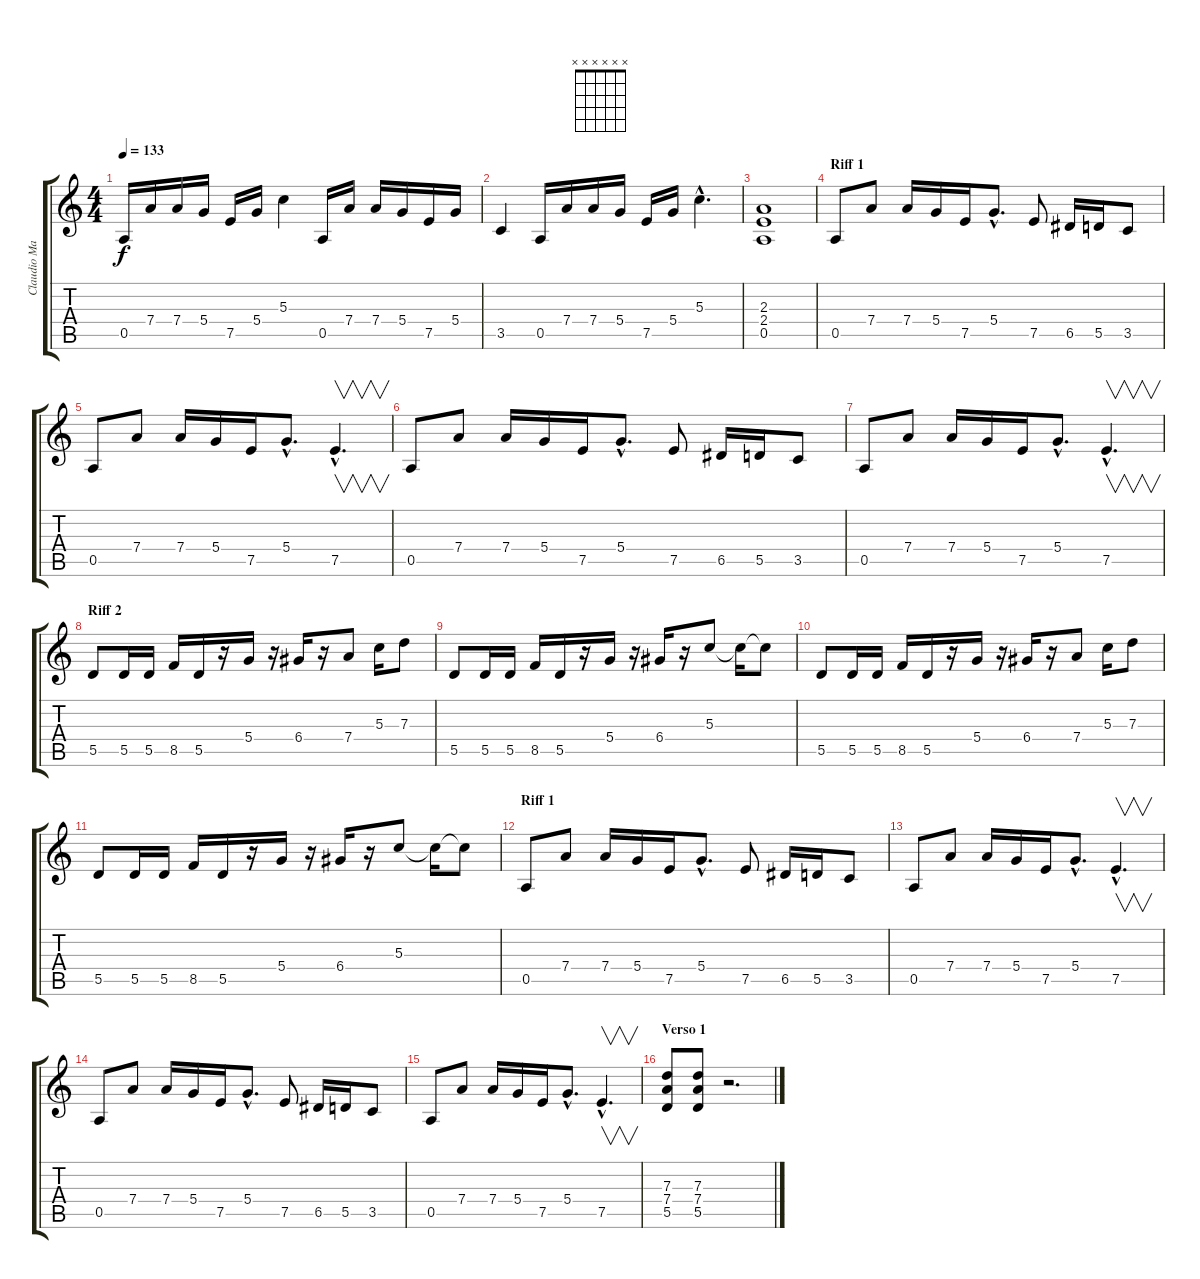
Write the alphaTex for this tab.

\track ("Claudio Marciello (Gtr 1)" "Claudio Ma") {instrument distortionguitar}
\staff {score tabs}
\tuning (E4 B3 G3 D3 A2 E2) {hide}
\chord ("" x x x x x x) {firstfret 0}
\ts (4 4)
\tempo 133
\clef g2
\ks c
0.5.16{ch "" dy f instrument distortionguitar} 7.4.16 7.4.16 5.4.16 7.5.16 5.4.16 5.3.4 0.5.16 7.4.16 7.4.16 5.4.16 7.5.16 5.4.16 |
3.5.4 0.5.16 7.4.16 7.4.16 5.4.16 7.5.16 5.4.16 5.3{hac}.4{d} |
(2.3 2.4 0.5).1 |
\section ("" "Riff 1")
0.5.8 7.4.8 7.4.16 5.4.16 7.5.16 5.4{hac}.8{d} 7.5.8 6.5.16 5.5.16 3.5.8 |
0.5.8 7.4.8 7.4.16 5.4.16 7.5.16 5.4{hac}.8{d} 7.5{hac}.4{v d} |
0.5.8 7.4.8 7.4.16 5.4.16 7.5.16 5.4{hac}.8{d} 7.5.8 6.5.16 5.5.16 3.5.8 |
0.5.8 7.4.8 7.4.16 5.4.16 7.5.16 5.4{hac}.8{d} 7.5{hac}.4{v d} |
\section ("" "Riff 2")
5.5.8 5.5.16 5.5.16 8.5.16 5.5.16 r.16 5.4.16 r.16 6.4.16 r.16 7.4.8 5.3.16 7.3.8 |
5.5.8 5.5.16 5.5.16 8.5.16 5.5.16 r.16 5.4.16 r.16 6.4.16 r.16 5.3.8 5.3{t}.16 5.3{t}.8 |
5.5.8 5.5.16 5.5.16 8.5.16 5.5.16 r.16 5.4.16 r.16 6.4.16 r.16 7.4.8 5.3.16 7.3.8 |
5.5.8 5.5.16 5.5.16 8.5.16 5.5.16 r.16 5.4.16 r.16 6.4.16 r.16 5.3.8 5.3{t}.16 5.3{t}.8 |
\section ("" "Riff 1")
0.5.8 7.4.8 7.4.16 5.4.16 7.5.16 5.4{hac}.8{d} 7.5.8 6.5.16 5.5.16 3.5.8 |
0.5.8 7.4.8 7.4.16 5.4.16 7.5.16 5.4{hac}.8{d} 7.5{hac}.4{v d} |
0.5.8 7.4.8 7.4.16 5.4.16 7.5.16 5.4{hac}.8{d} 7.5.8 6.5.16 5.5.16 3.5.8 |
0.5.8 7.4.8 7.4.16 5.4.16 7.5.16 5.4{hac}.8{d} 7.5{hac}.4{v d} |
\section ("" "Verso 1")
(7.3 7.4 5.5).8 (7.3 7.4 5.5).8 r.2{d}
